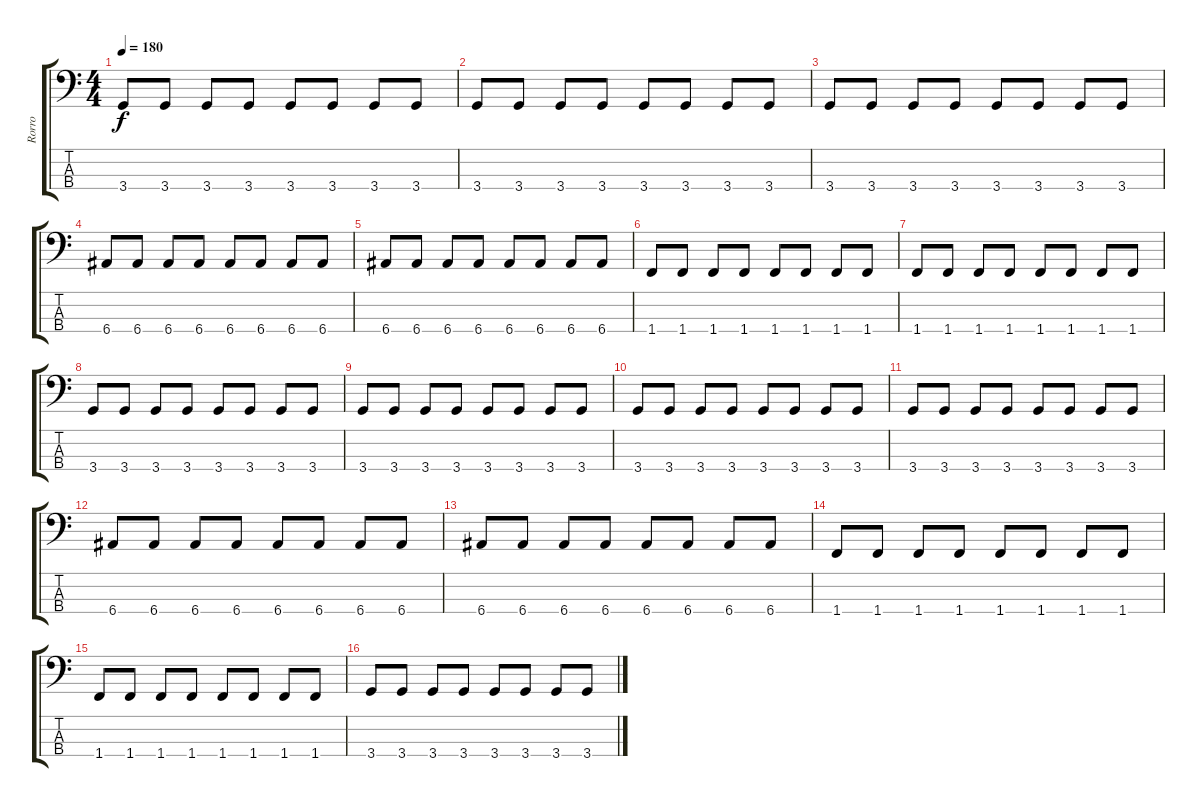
\track ("Rorro" "Rorro") {instrument electricbasspick}
\staff {score tabs}
\tuning (G2 D2 A1 E1) {hide}
\ts (4 4)
\tempo 180
\clef f4
\ks c
3.4.8{dy f} 3.4.8 3.4.8 3.4.8 3.4.8 3.4.8 3.4.8 3.4.8 |
3.4.8 3.4.8 3.4.8 3.4.8 3.4.8 3.4.8 3.4.8 3.4.8 |
3.4.8 3.4.8 3.4.8 3.4.8 3.4.8 3.4.8 3.4.8 3.4.8 |
6.4.8 6.4.8 6.4.8 6.4.8 6.4.8 6.4.8 6.4.8 6.4.8 |
6.4.8 6.4.8 6.4.8 6.4.8 6.4.8 6.4.8 6.4.8 6.4.8 |
1.4.8 1.4.8 1.4.8 1.4.8 1.4.8 1.4.8 1.4.8 1.4.8 |
1.4.8 1.4.8 1.4.8 1.4.8 1.4.8 1.4.8 1.4.8 1.4.8 |
3.4.8 3.4.8 3.4.8 3.4.8 3.4.8 3.4.8 3.4.8 3.4.8 |
3.4.8 3.4.8 3.4.8 3.4.8 3.4.8 3.4.8 3.4.8 3.4.8 |
3.4.8 3.4.8 3.4.8 3.4.8 3.4.8 3.4.8 3.4.8 3.4.8 |
3.4.8 3.4.8 3.4.8 3.4.8 3.4.8 3.4.8 3.4.8 3.4.8 |
6.4.8 6.4.8 6.4.8 6.4.8 6.4.8 6.4.8 6.4.8 6.4.8 |
6.4.8 6.4.8 6.4.8 6.4.8 6.4.8 6.4.8 6.4.8 6.4.8 |
1.4.8 1.4.8 1.4.8 1.4.8 1.4.8 1.4.8 1.4.8 1.4.8 |
1.4.8 1.4.8 1.4.8 1.4.8 1.4.8 1.4.8 1.4.8 1.4.8 |
3.4.8 3.4.8 3.4.8 3.4.8 3.4.8 3.4.8 3.4.8 3.4.8
